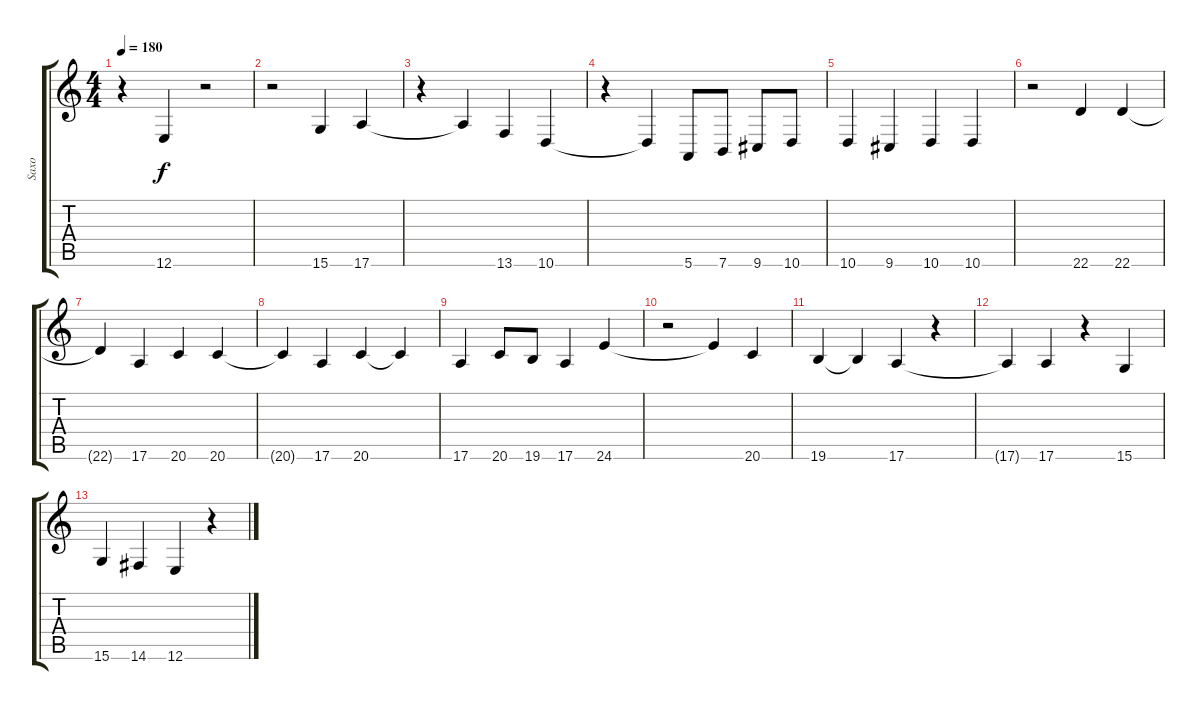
\track ("Saxo" "Saxo") {instrument altosax}
\staff {score tabs}
\tuning (E4 B3 G3 D3 A2 E2) {hide}
\ts (4 4)
\tempo 180
\clef g2
\ks c
r.4{dy f} 12.6.4 r.2 |
r.2 15.6.4 17.6.4 |
r.4 17.6{t}.4 13.6.4 10.6.4 |
r.4 10.6{t}.4 5.6.8 7.6.8 9.6.8 10.6.8 |
10.6.4 9.6.4 10.6.4 10.6.4 |
r.2 22.6.4 22.6.4 |
22.6{t}.4 17.6.4 20.6.4 20.6.4 |
20.6{t}.4 17.6.4 20.6.4 20.6{t}.4 |
17.6.4 20.6.8 19.6.8 17.6.4 24.6.4 |
r.2 24.6{t}.4 20.6.4 |
19.6.4 19.6{t}.4 17.6.4 r.4 |
17.6{t}.4 17.6.4 r.4 15.6.4 |
15.6.4 14.6.4 12.6.4 r.4
